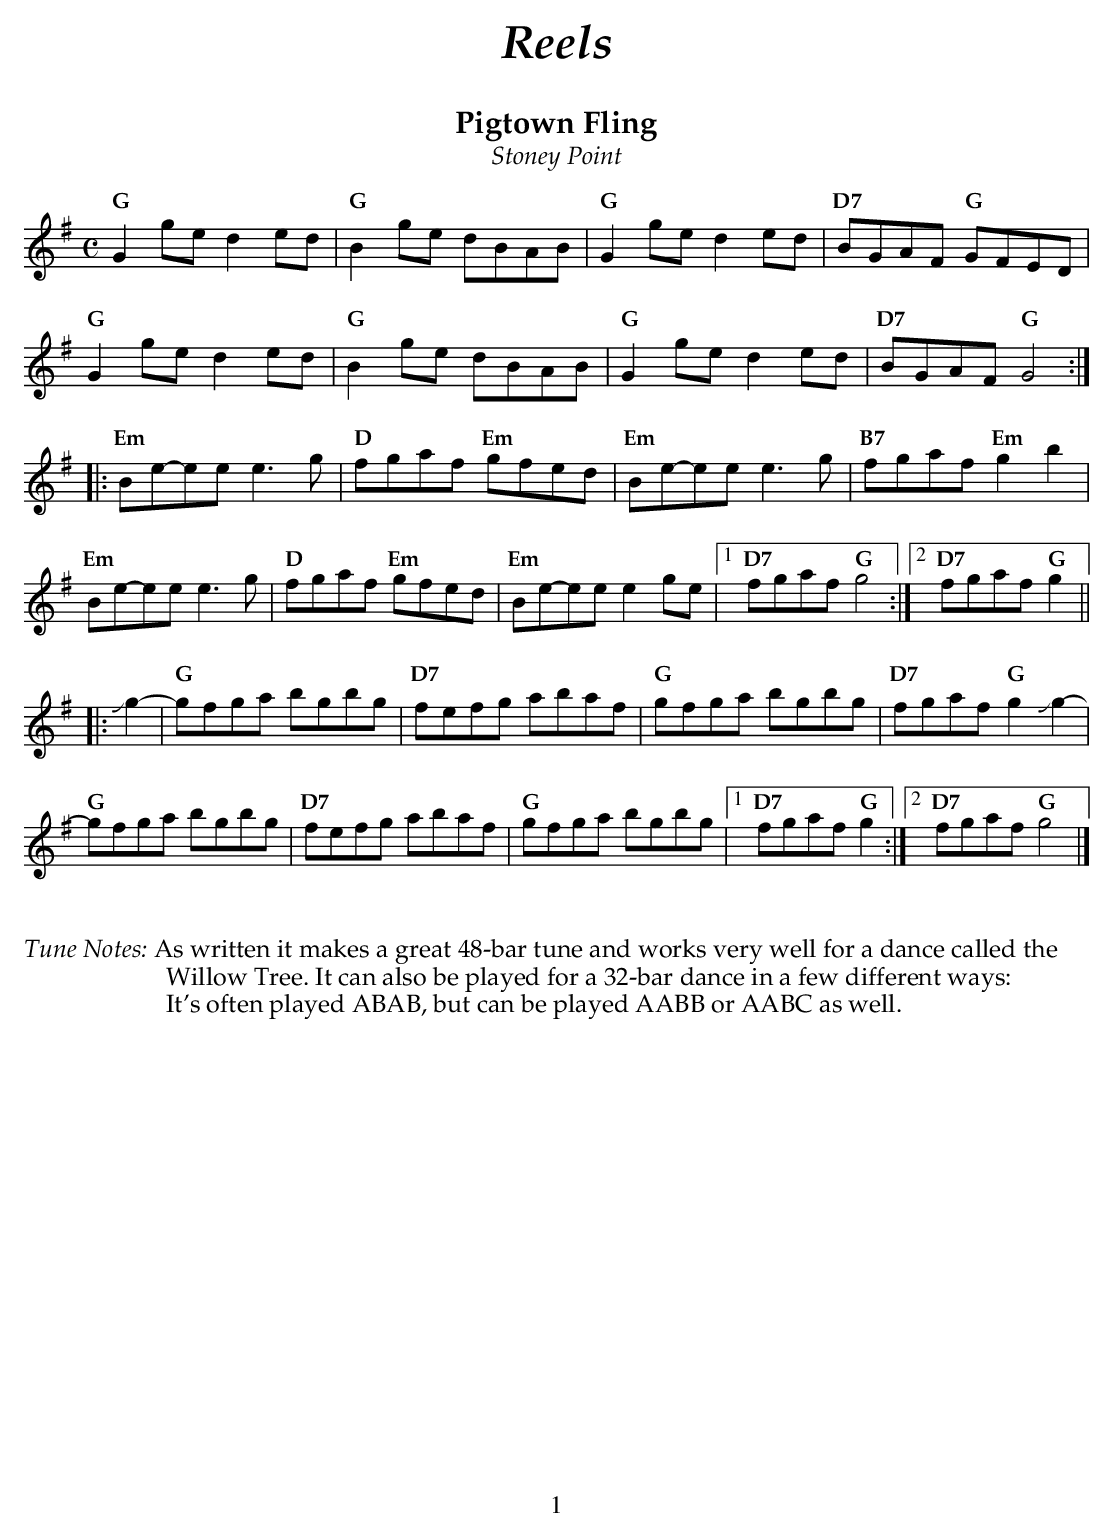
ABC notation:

X:1
T:Pigtown Fling
T:Stoney Point
U:s = !slide!
U:t = !trill!
M:C
L:1/8
K:G
   "G" G2ge d2ed | "G" B2ge dBAB |\
   "G" G2ge d2ed | "D7"  BGAF "G" GFED |
   "G" G2ge d2ed | "G" B2ge dBAB |\
   "G" G2ge d2ed | "D7" BGAF "G" G4 :|
|: "Em" Be-ee e3g  | "D" fgaf "Em" gfed |\
   "Em" Be-ee e3g  | "B7" fgaf "Em" g2b2 |
   "Em" Be-ee e3g  | "D" fgaf "Em" gfed |\
   "Em" Be-ee e2ge |1 "D7" fgaf "G" g4  :|2"D7" fgaf "G" g2 ||
|:sg2- |\
"G" gfga bgbg |  "D7" fefg abaf |\
"G" gfga bgbg |  "D7" fgaf "G" g2 sg2- |
"G" gfga bgbg |  "D7" fefg abaf |\
"G" gfga bgbg |1  "D7" fgaf "G" g2  :|2 "D7" fgaf "G" g4 |]
